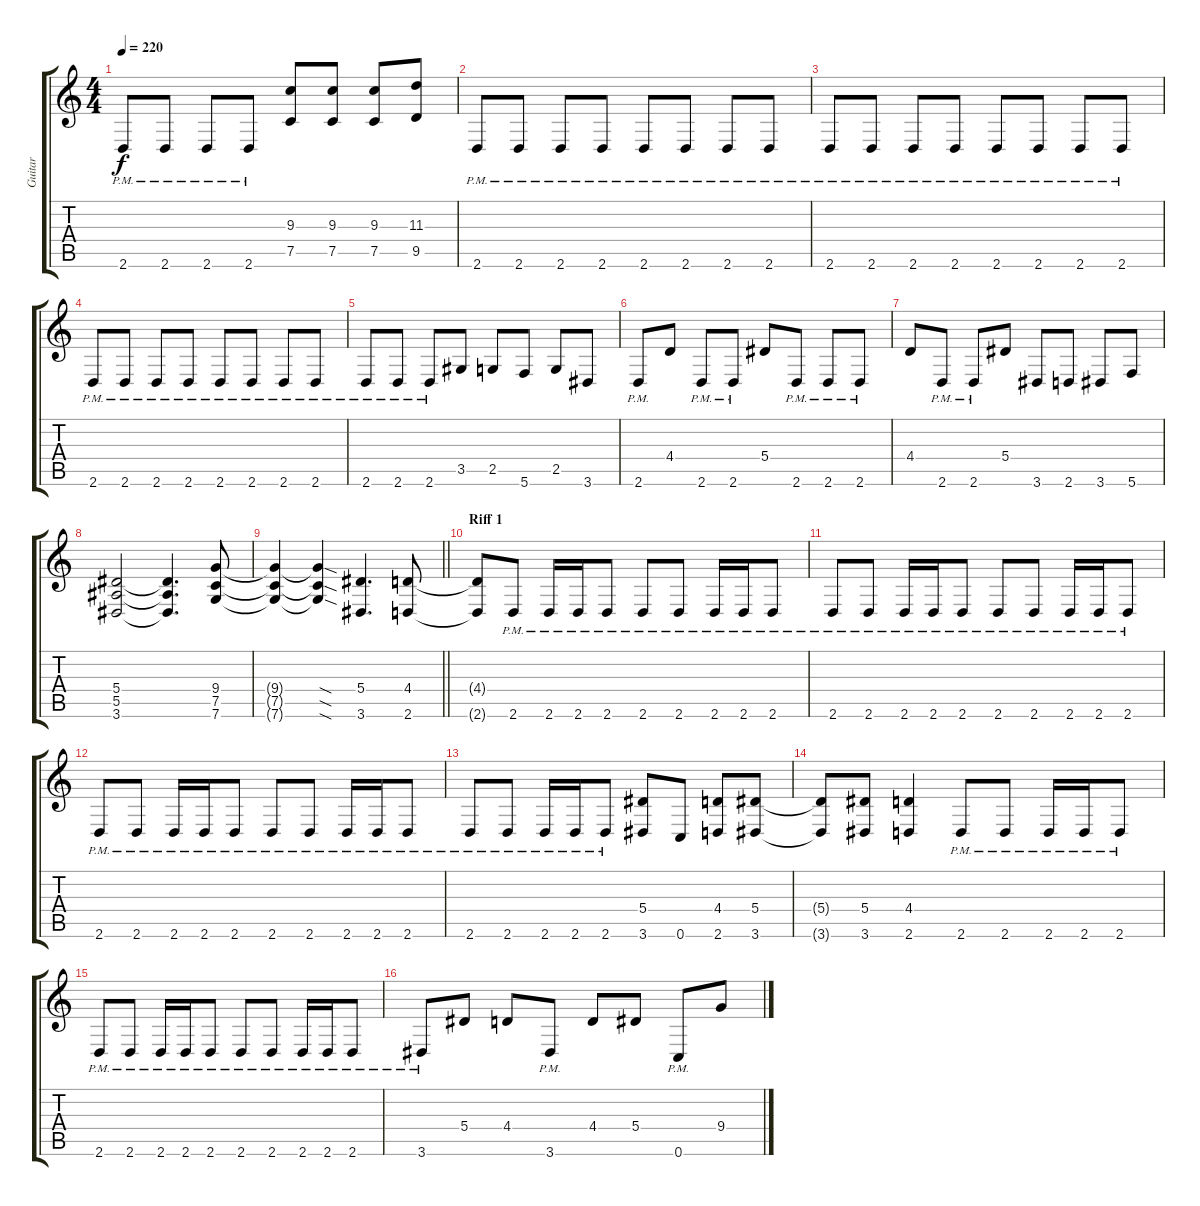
\track ("Guitar" "Guitar") {instrument distortionguitar}
\staff {score tabs}
\tuning (C4 G3 Eb3 Bb2 F2 C2) {hide}
\ts (4 4)
\tempo 220
\clef g2
\ks c
2.6{pm}.8{dy f} 2.6{pm}.8 2.6{pm}.8 2.6{pm}.8 (9.3 7.5).8 (9.3 7.5).8 (9.3 7.5).8 (11.3 9.5).8 |
2.6{pm}.8 2.6{pm}.8 2.6{pm}.8 2.6{pm}.8 2.6{pm}.8 2.6{pm}.8 2.6{pm}.8 2.6{pm}.8 |
2.6{pm}.8 2.6{pm}.8 2.6{pm}.8 2.6{pm}.8 2.6{pm}.8 2.6{pm}.8 2.6{pm}.8 2.6{pm}.8 |
2.6{pm}.8 2.6{pm}.8 2.6{pm}.8 2.6{pm}.8 2.6{pm}.8 2.6{pm}.8 2.6{pm}.8 2.6{pm}.8 |
2.6{pm}.8 2.6{pm}.8 2.6{pm}.8 3.5.8 2.5.8 5.6.8 2.5.8 3.6.8 |
2.6{pm}.8 4.4.8 2.6{pm}.8 2.6{pm}.8 5.4.8 2.6{pm}.8 2.6{pm}.8 2.6{pm}.8 |
4.4.8 2.6{pm}.8 2.6{pm}.8 5.4.8 3.6.8 2.6.8 3.6.8 5.6.8 |
(5.4 5.5 3.6).2 (5.4{t} 5.5{t} 3.6{t}).4{d} (9.4 7.5 7.6).8 |
\barLineRight lightlight
(9.4{t} 7.5{t} 7.6{t}).4 (9.4{sod t} 7.5{sod t} 7.6{sod t}).4 (5.4 3.6).4{d} (4.4 2.6).8 |
\section ("" "Riff 1")
(4.4{t} 2.6{t}).8 2.6{pm}.8 2.6{pm}.16 2.6{pm}.16 2.6{pm}.8 2.6{pm}.8 2.6{pm}.8 2.6{pm}.16 2.6{pm}.16 2.6{pm}.8 |
2.6{pm}.8 2.6{pm}.8 2.6{pm}.16 2.6{pm}.16 2.6{pm}.8 2.6{pm}.8 2.6{pm}.8 2.6{pm}.16 2.6{pm}.16 2.6{pm}.8 |
2.6{pm}.8 2.6{pm}.8 2.6{pm}.16 2.6{pm}.16 2.6{pm}.8 2.6{pm}.8 2.6{pm}.8 2.6{pm}.16 2.6{pm}.16 2.6{pm}.8 |
2.6{pm}.8 2.6{pm}.8 2.6{pm}.16 2.6{pm}.16 2.6{pm}.8 (5.4 3.6).8 0.6.8 (4.4 2.6).8 (5.4 3.6).8 |
(5.4{t} 3.6{t}).8 (5.4 3.6).8 (4.4 2.6).4 2.6{pm}.8 2.6{pm}.8 2.6{pm}.16 2.6{pm}.16 2.6{pm}.8 |
2.6{pm}.8 2.6{pm}.8 2.6{pm}.16 2.6{pm}.16 2.6{pm}.8 2.6{pm}.8 2.6{pm}.8 2.6{pm}.16 2.6{pm}.16 2.6{pm}.8 |
3.6{pm}.8 5.4.8 4.4.8 3.6{pm}.8 4.4.8 5.4.8 0.6{pm}.8 9.4.8
